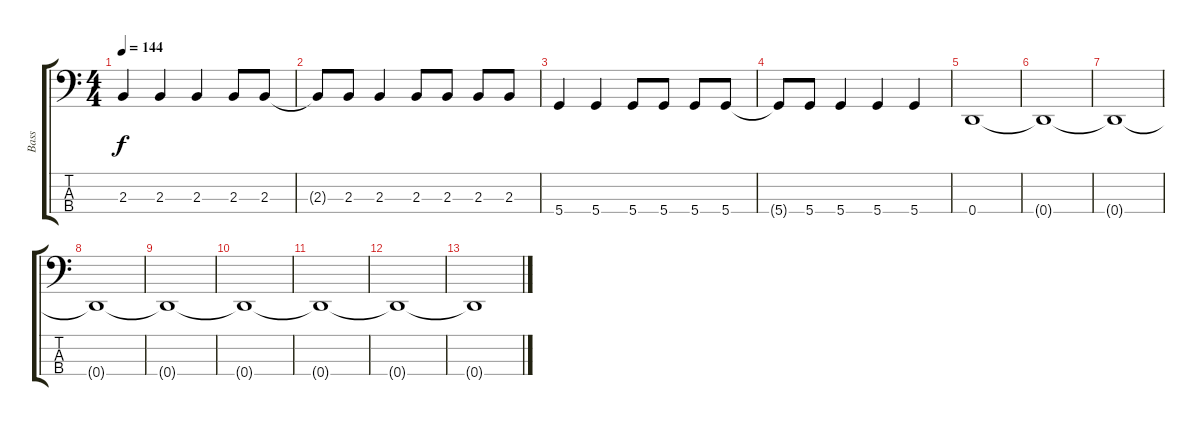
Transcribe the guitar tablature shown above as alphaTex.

\track ("Bass" "Bass") {instrument electricbasspick}
\staff {score tabs}
\tuning (G2 D2 A1 D1) {hide}
\ts (4 4)
\tempo 144
\clef f4
\ks c
2.3.4{dy f} 2.3.4 2.3.4 2.3.8 2.3.8 |
2.3{t}.8 2.3.8 2.3.4 2.3.8 2.3.8 2.3.8 2.3.8 |
5.4.4 5.4.4 5.4.8 5.4.8 5.4.8 5.4.8 |
5.4{t}.8 5.4.8 5.4.4 5.4.4 5.4.4 |
0.4.1 |
0.4{t}.1 |
0.4{t}.1 |
0.4{t}.1 |
0.4{t}.1 |
0.4{t}.1 |
0.4{t}.1 |
0.4{t}.1 |
0.4{t}.1
